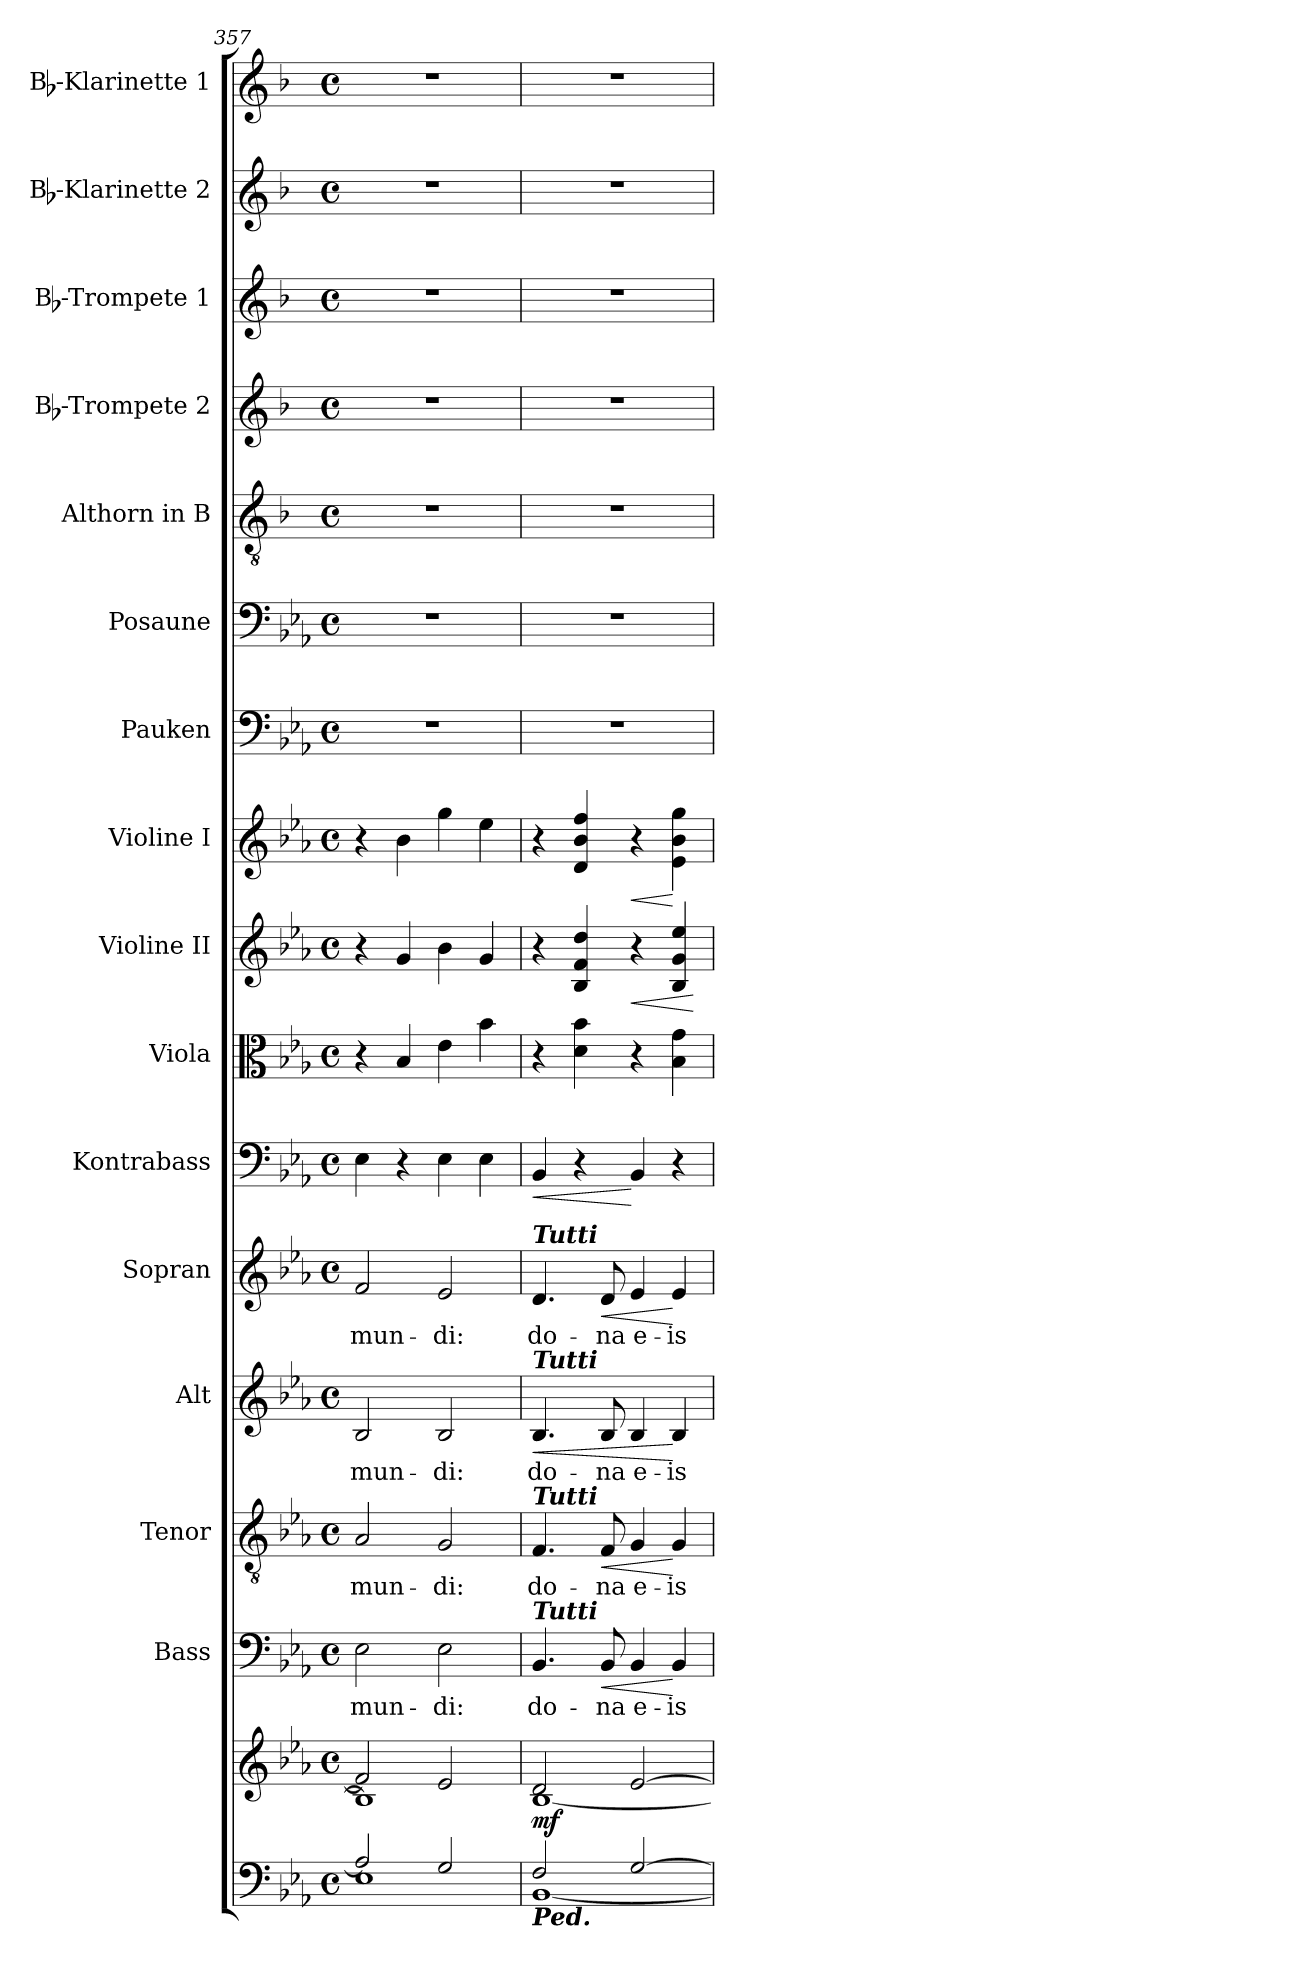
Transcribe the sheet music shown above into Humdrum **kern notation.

**kern	**kern	**dynam	**kern	**text	**dynam	**kern	**text	**dynam	**kern	**text	**dynam	**kern	**text	**dynam	**kern	**dynam	**kern	**kern	**dynam	**kern	**dynam	**kern	**kern	**kern	**kern	**kern	**kern	**kern
*part16	*part16	*part16	*part15	*part15	*part15	*part14	*part14	*part14	*part13	*part13	*part13	*part12	*part12	*part12	*part11	*part11	*part10	*part9	*part9	*part8	*part8	*part7	*part6	*part5	*part4	*part3	*part2	*part1
*staff17	*staff16	*staff16/17	*staff15	*staff15	*staff15	*staff14	*staff14	*staff14	*staff13	*staff13	*staff13	*staff12	*staff12	*staff12	*staff11	*staff11	*staff10	*staff9	*staff9	*staff8	*staff8	*staff7	*staff6	*staff5	*staff4	*staff3	*staff2	*staff1
*	*	*	*I"Bass	*	*	*I"Tenor	*	*	*I"Alt	*	*	*I"Sopran	*	*	*I"Kontrabass	*	*I"Viola	*I"Violine II	*	*I"Violine I	*	*I"Pauken	*I"Posaune	*I"Althorn in B	*I"Bb-Trompete 2	*I"Bb-Trompete 1	*I"Bb-Klarinette 2	*I"Bb-Klarinette 1
*	*	*	*I'B.	*	*	*I'T.	*	*	*I'A.	*	*	*I'S.	*	*	*I'Kb.	*	*I'Vla.	*I'Vl. II	*	*I'Vl. I	*	*I'Pk.	*I'Pos.	*	*I'Bb Trp. 2	*I'Bb Trp. 1	*I'Bb Kl. 2	*I'Bb Kl. 1
*clefF4	*clefG2	*	*clefF4	*	*	*clefGv2	*	*	*clefG2	*	*	*clefG2	*	*	*clefF4	*	*clefC3	*clefG2	*	*clefG2	*	*clefF4	*clefF4	*clefGv2	*clefG2	*clefG2	*clefG2	*clefG2
*	*	*	*	*	*	*	*	*	*	*	*	*	*	*	*ITrd7c12	*	*	*	*	*	*	*	*	*ITrd1c2	*ITrd1c2	*ITrd1c2	*ITrd1c2	*ITrd1c2
*k[b-e-a-]	*k[b-e-a-]	*	*k[b-e-a-]	*	*	*k[b-e-a-]	*	*	*k[b-e-a-]	*	*	*k[b-e-a-]	*	*	*k[b-e-a-]	*	*k[b-e-a-]	*k[b-e-a-]	*	*k[b-e-a-]	*	*k[b-e-a-]	*k[b-e-a-]	*k[b-e-a-]	*k[b-e-a-]	*k[b-e-a-]	*k[b-e-a-]	*k[b-e-a-]
*E-:	*E-:	*	*E-:	*	*	*E-:	*	*	*E-:	*	*	*E-:	*	*	*E-:	*	*E-:	*E-:	*	*E-:	*	*E-:	*E-:	*E-:	*E-:	*E-:	*E-:	*E-:
*M4/4	*M4/4	*	*M4/4	*	*	*M4/4	*	*	*M4/4	*	*	*M4/4	*	*	*M4/4	*	*M4/4	*M4/4	*	*M4/4	*	*M4/4	*M4/4	*M4/4	*M4/4	*M4/4	*M4/4	*M4/4
*met(c)	*met(c)	*	*met(c)	*	*	*met(c)	*	*	*met(c)	*	*	*met(c)	*	*	*met(c)	*	*met(c)	*met(c)	*	*met(c)	*	*met(c)	*met(c)	*met(c)	*met(c)	*met(c)	*met(c)	*met(c)
=357	=357	=357	=357	=357	=357	=357	=357	=357	=357	=357	=357	=357	=357	=357	=357	=357	=357	=357	=357	=357	=357	=357	=357	=357	=357	=357	=357	=357
*^	*^	*	*	*	*	*	*	*	*	*	*	*	*	*	*	*	*	*	*	*	*	*	*	*	*	*	*	*
!	!	!	!	!	!	!LO:LY:b	!	!	!LO:LY:b	!	!	!LO:LY:b	!	!	!LO:LY:b	!	!	!	!	!	!	!	!	!	!	!	!	!	!	!
2A-/]	1E-	2f/]	1B-]	.	2E-\	mun-	.	2A-/	mun-	.	2B-/	mun-	.	2f/	mun-	.	4EE-\	.	4r	4r	.	4r	.	1r	1r	1r	1r	1r	1r	1r
.	.	.	.	.	.	.	.	.	.	.	.	.	.	.	.	.	4r	.	4B-/	4g/	.	4b-\	.	.	.	.	.	.	.	.
!	!	!	!	!	!	!LO:LY:b	!	!	!LO:LY:b	!	!	!LO:LY:b	!	!	!LO:LY:b	!	!	!	!	!	!	!	!	!	!	!	!	!	!	!
2G/	.	2e-/	.	.	2E-\	-di:	.	2G/	-di:	.	2B-/	-di:	.	2e-/	-di:	.	4EE-\	.	4e-\	4b-\	.	4gg\	.	.	.	.	.	.	.	.
.	.	.	.	.	.	.	.	.	.	.	.	.	.	.	.	.	4EE-\	.	4b-\	4g/	.	4ee-\	.	.	.	.	.	.	.	.
=358	=358	=358	=358	=358	=358	=358	=358	=358	=358	=358	=358	=358	=358	=358	=358	=358	=358	=358	=358	=358	=358	=358	=358	=358	=358	=358	=358	=358	=358	=358
!	!	!	!	!	!	!	!	!	!	!	!	!	!	!LO:TX:a:Bi:t=Tutti	!	!	!	!	!	!	!	!	!	!	!	!	!	!	!	!
!	!	!	!	!	!	!	!	!	!	!	!LO:TX:a:Bi:t=Tutti	!	!	!	!	!	!	!	!	!	!	!	!	!	!	!	!	!	!	!
!	!	!	!	!	!	!	!	!LO:TX:a:Bi:t=Tutti	!	!	!	!	!	!	!	!	!	!	!	!	!	!	!	!	!	!	!	!	!	!
!	!	!	!	!	!LO:TX:a:Bi:t=Tutti	!	!	!	!	!	!	!	!	!	!	!	!	!	!	!	!	!	!	!	!	!	!	!	!	!
!LO:TX:b:Bi:t=Ped.	!	!	!	!	!	!	!	!	!	!	!	!	!	!	!	!	!	!	!	!	!	!	!	!	!	!	!	!	!	!
!	!	!	!	!LO:DY:b	!	!LO:LY:b	!	!	!LO:LY:b	!	!	!LO:LY:b	!LO:HP:b	!	!LO:LY:b	!	!	!LO:HP:b	!	!	!	!	!	!	!	!	!	!	!	!
2F/	[<1BB-	2d/	[<1B-	mf	4.BB-/	do-	.	4.F/	do-	.	4.B-/	do-	<	4.d/	do-	.	4BBB-/	<	4r	4r	.	4r	.	1r	1r	1r	1r	1r	1r	1r
.	.	.	.	.	.	.	.	.	.	.	.	.	.	.	.	.	4r	.	4d\ 4b-\	4B-/ 4f/ 4dd/	.	4d/ 4b-/ 4ff/	.	.	.	.	.	.	.	.
!	!	!	!	!	!	!LO:LY:b	!LO:HP:b	!	!LO:LY:b	!LO:HP:b	!	!LO:LY:b	!	!	!LO:LY:b	!LO:HP:b	!	!	!	!	!	!	!	!	!	!	!	!	!	!
.	.	.	.	.	8BB-/	-na	<	8F/	-na	<	8B-/	-na	.	8d/	-na	<	.	.	.	.	.	.	.	.	.	.	.	.	.	.
!	!	!	!	!	!	!LO:LY:b	!	!	!LO:LY:b	!	!	!LO:LY:b	!	!	!LO:LY:b	!	!	!	!	!	!LO:HP:b	!	!LO:HP:b	!	!	!	!	!	!	!
[>2G/	.	[>2e-/	.	.	4BB-/	e-	.	4G/	e-	.	4B-/	e-	.	4e-/	e-	.	4BBB-/	[	4r	4r	<	4r	<	.	.	.	.	.	.	.
!	!	!	!	!	!	!LO:LY:b	!	!	!LO:LY:b	!	!	!LO:LY:b	!	!	!LO:LY:b	!	!	!	!	!	!	!	!	!	!	!	!	!	!	!
.	.	.	.	.	4BB-/	-is	[	4G/	-is	[	4B-/	-is	[	4e-/	-is	[	4r	.	4B-\ 4g\	4B-/ 4g/ 4ee-/	.	4e-\ 4b-\ 4gg\	[	.	.	.	.	.	.	.
*v	*v	*	*	*	*	*	*	*	*	*	*	*	*	*	*	*	*	*	*	*	*	*	*	*	*	*	*	*	*	*
*	*v	*v	*	*	*	*	*	*	*	*	*	*	*	*	*	*	*	*	*	*	*	*	*	*	*	*	*	*	*
.	.	.	.	.	.	.	.	.	.	.	.	.	.	.	.	.	.	.	[	.	.	.	.	.	.	.	.	.
=	=	=	=	=	=	=	=	=	=	=	=	=	=	=	=	=	=	=	=	=	=	=	=	=	=	=	=	=
*-	*-	*-	*-	*-	*-	*-	*-	*-	*-	*-	*-	*-	*-	*-	*-	*-	*-	*-	*-	*-	*-	*-	*-	*-	*-	*-	*-	*-
